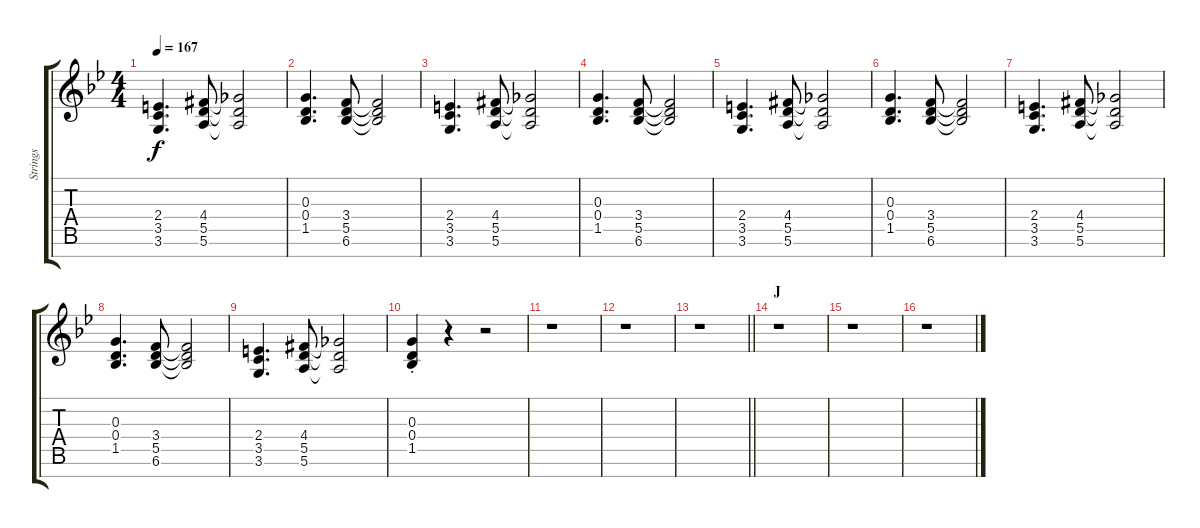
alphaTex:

\track ("Strings" "Strings") {instrument stringensemble1}
\staff {score tabs}
\tuning (E5 B4 G4 D4 A3 E3 B2) {hide}
\ts (4 4)
\tempo 167
\clef g2
\ks bb
(2.4 3.5 3.6).4{d dy f} (4.4{acc #} 5.5 5.6).8 (4.4{t} 5.5{t} 5.6{t}).2 |
(0.3 0.4 1.5).4{d} (3.4 5.5 6.6).8 (3.4{t} 5.5{t} 6.6{t}).2 |
(2.4 3.5 3.6).4{d} (4.4{acc #} 5.5 5.6).8 (4.4{t} 5.5{t} 5.6{t}).2 |
(0.3 0.4 1.5).4{d} (3.4 5.5 6.6).8 (3.4{t} 5.5{t} 6.6{t}).2 |
(2.4 3.5 3.6).4{d} (4.4{acc #} 5.5 5.6).8 (4.4{t} 5.5{t} 5.6{t}).2 |
(0.3 0.4 1.5).4{d} (3.4 5.5 6.6).8 (3.4{t} 5.5{t} 6.6{t}).2 |
(2.4 3.5 3.6).4{d} (4.4{acc #} 5.5 5.6).8 (4.4{t} 5.5{t} 5.6{t}).2 |
(0.3 0.4 1.5).4{d} (3.4 5.5 6.6).8 (3.4{t} 5.5{t} 6.6{t}).2 |
(2.4 3.5 3.6).4{d} (4.4{acc #} 5.5 5.6).8 (4.4{t} 5.5{t} 5.6{t}).2 |
(0.3{st} 0.4{st} 1.5{st}).4 r.4 r.2 |
r.1 |
r.1 |
\barLineRight lightlight
r.1 |
\section ("" "J")
r.1 |
r.1 |
r.1
